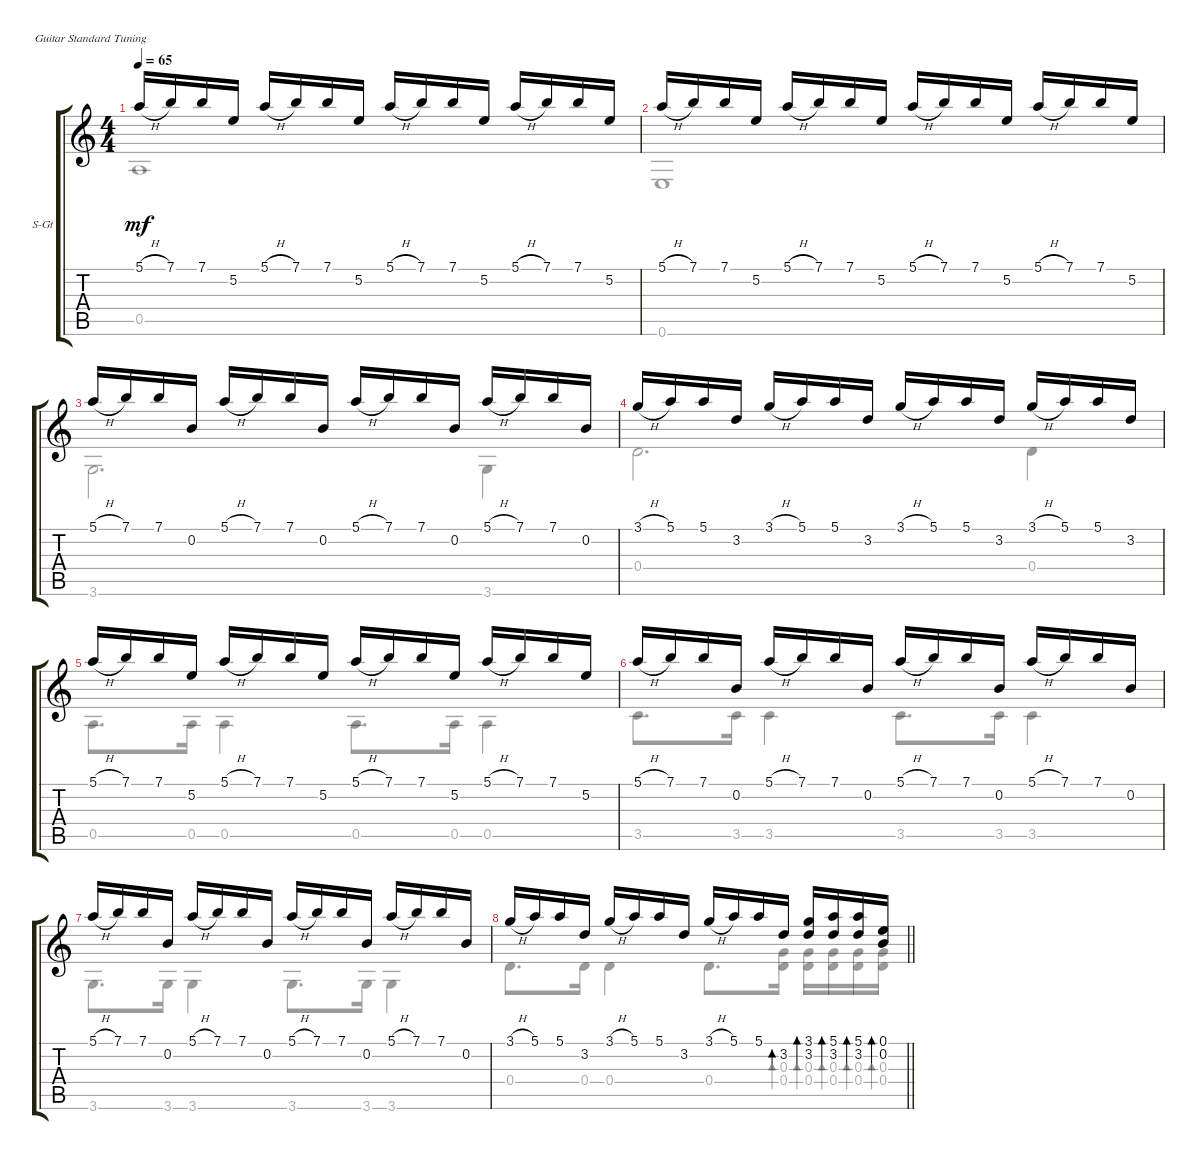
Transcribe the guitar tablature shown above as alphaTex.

\defaultSystemsLayout 4
\bracketExtendMode groupsimilarinstruments
\firstSystemTrackNameOrientation horizontal
\otherSystemsTrackNameOrientation horizontal
\track ("Steel Guitar" "S-Gt") {instrument acousticguitarsteel}
\staff {score tabs}
\tuning (E4 B3 G3 D3 A2 E2)
\voice
\ts (4 4)
\tempo 65
\clef g2
\ks aminor
5.1{h}.16{dy mf} 7.1.16 7.1.16 5.2.16 5.1{h}.16 7.1.16 7.1.16 5.2.16 5.1{h}.16 7.1.16 7.1.16 5.2.16 5.1{h}.16 7.1.16 7.1.16 5.2.16 |
5.1{h}.16 7.1.16 7.1.16 5.2.16 5.1{h}.16 7.1.16 7.1.16 5.2.16 5.1{h}.16 7.1.16 7.1.16 5.2.16 5.1{h}.16 7.1.16 7.1.16 5.2.16 |
5.1{h}.16 7.1.16 7.1.16 0.2.16 5.1{h}.16 7.1.16 7.1.16 0.2.16 5.1{h}.16 7.1.16 7.1.16 0.2.16 5.1{h}.16 7.1.16 7.1.16 0.2.16 |
3.1{h}.16 5.1.16 5.1.16 3.2.16 3.1{h}.16 5.1.16 5.1.16 3.2.16 3.1{h}.16 5.1.16 5.1.16 3.2.16 3.1{h}.16 5.1.16 5.1.16 3.2.16 |
5.1{h}.16 7.1.16 7.1.16 5.2.16 5.1{h}.16 7.1.16 7.1.16 5.2.16 5.1{h}.16 7.1.16 7.1.16 5.2.16 5.1{h}.16 7.1.16 7.1.16 5.2.16 |
5.1{h}.16 7.1.16 7.1.16 0.2.16 5.1{h}.16 7.1.16 7.1.16 0.2.16 5.1{h}.16 7.1.16 7.1.16 0.2.16 5.1{h}.16 7.1.16 7.1.16 0.2.16 |
\scale
0.49045 5.1{h}.16 7.1.16 7.1.16 0.2.16 5.1{h}.16 7.1.16 7.1.16 0.2.16 5.1{h}.16 7.1.16 7.1.16 0.2.16 5.1{h}.16 7.1.16 7.1.16 0.2.16 |
\scale
0.509948
\barLineRight lightlight
3.1{h}.16 5.1.16 5.1.16 3.2.16 3.1{h}.16 5.1.16 5.1.16 3.2.16 3.1{h}.16 5.1.16 5.1.16 3.2.16{bd 30} (3.1 3.2).16{bd 30} (5.1 3.2).16{bd 30} (5.1 3.2).16{bd 30} (0.2 0.1).16{bd 30}
\voice
\clef g2
\ottava regular
\simile none
\ks aminor
0.5.1{dy mf} |
0.6.1 |
3.6.2{d} 3.6.4 |
0.4.2{d} 0.4.4 |
0.5.8{d} 0.5.16 0.5.4 0.5.8{d} 0.5.16 0.5.4 |
3.5.8{d} 3.5.16 3.5.4 3.5.8{d} 3.5.16 3.5.4 |
3.6.8{d} 3.6.16 3.6.4 3.6.8{d} 3.6.16 3.6.4 |
\barLineRight lightlight
0.4.8{d} 0.4.16 0.4.4 0.4.8{d} (0.4 0.3).16{bd 0} (0.4 0.3).16{bd 0} (0.4 0.3).16{bd 0} (0.4 0.3).16{bd 0} (0.4 0.3).16{bd 0}
